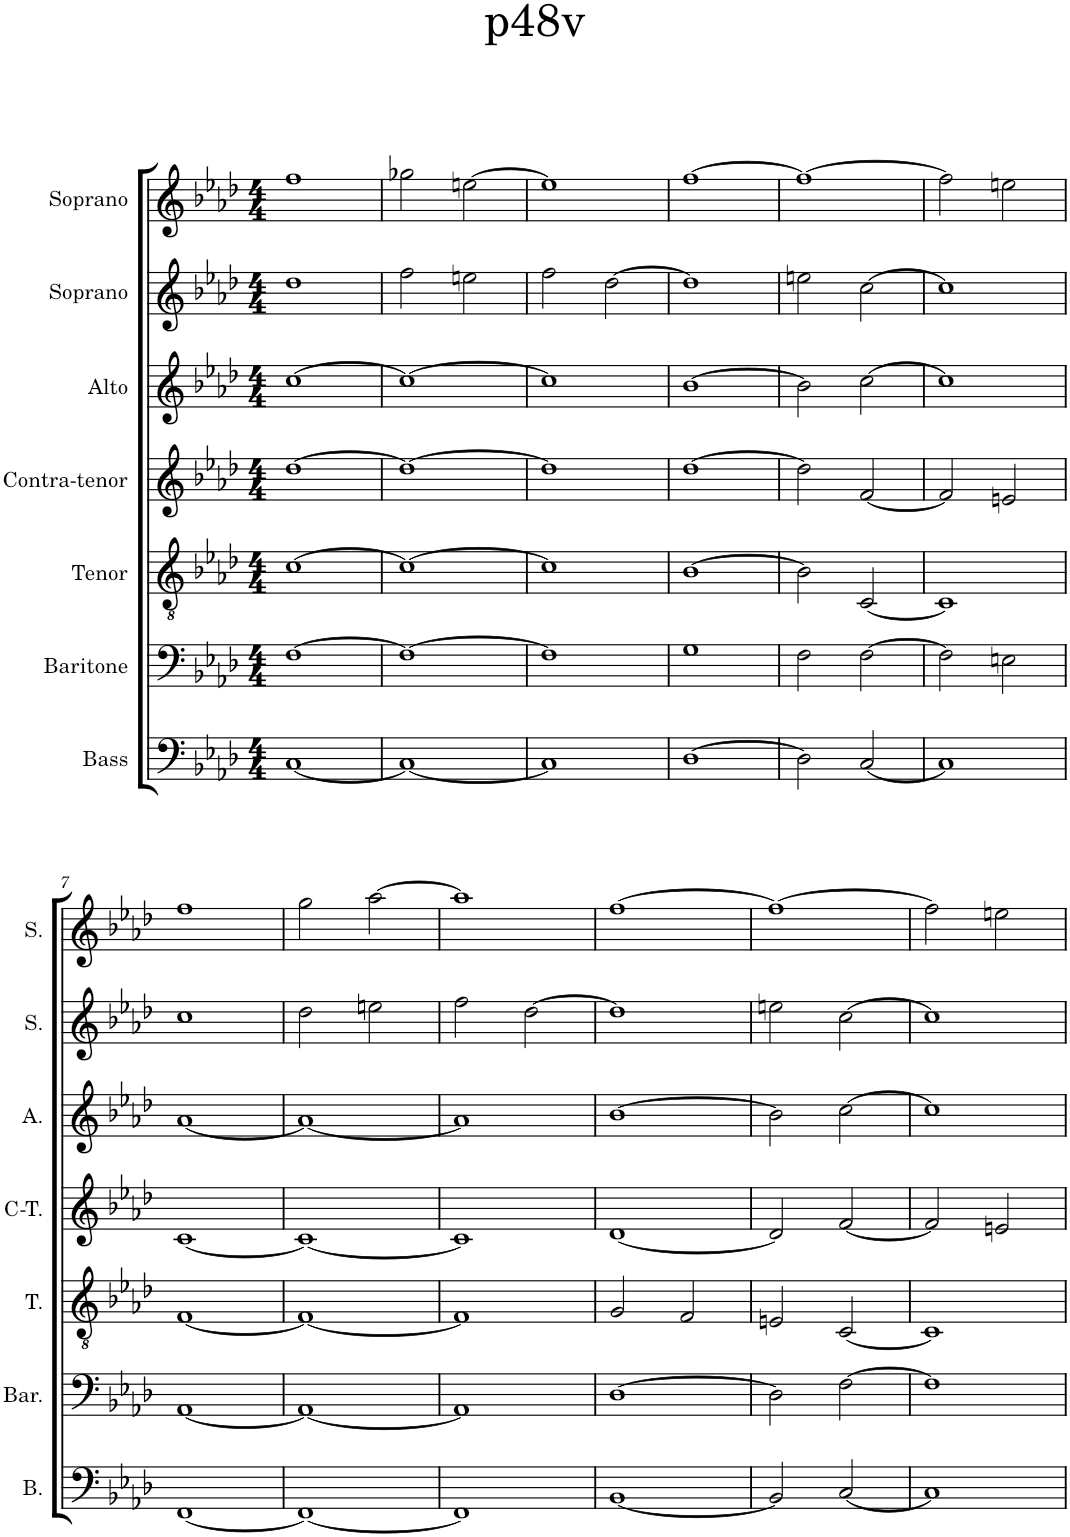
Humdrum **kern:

**kern	**kern	**kern	**kern	**kern	**kern	**kern
*part7	*part6	*part5	*part4	*part3	*part2	*part1
*staff7	*staff6	*staff5	*staff4	*staff3	*staff2	*staff1
*I"Bass	*I"Baritone	*I"Tenor	*I"Contra-tenor	*I"Alto	*I"Soprano	*I"Soprano
*I'B.	*I'Bar.	*I'T.	*I'C-T.	*I'A.	*I'S.	*I'S.
*clefF4	*clefF4	*clefGv2	*clefG2	*clefG2	*clefG2	*clefG2
*k[b-e-a-d-]	*k[b-e-a-d-]	*k[b-e-a-d-]	*k[b-e-a-d-]	*k[b-e-a-d-]	*k[b-e-a-d-]	*k[b-e-a-d-]
*M4/4	*M4/4	*M4/4	*M4/4	*M4/4	*M4/4	*M4/4
=1	=1	=1	=1	=1	=1	=1
[1C	[1F	[1c	[1dd-	[1cc	1dd-	1ff
=2	=2	=2	=2	=2	=2	=2
1C_	1F_	1c_	1dd-_	1cc_	2ff\	2gg-X\
.	.	.	.	.	2een\	[2een\
=3	=3	=3	=3	=3	=3	=3
1C]	1F]	1c]	1dd-]	1cc]	2ff\	1ee]
.	.	.	.	.	[2dd-\	.
=4	=4	=4	=4	=4	=4	=4
[1D-	1G	[1B-	[1dd-	[1b-	1dd-]	[1ff
=5	=5	=5	=5	=5	=5	=5
2D-\]	2F\	2B-\]	2dd-\]	2b-\]	2een\	1ff_
[2C/	[2F\	[2C/	[2f/	[2cc\	[2cc\	.
=6	=6	=6	=6	=6	=6	=6
1C]	2F\]	1C]	2f/]	1cc]	1cc]	2ff\]
.	2En\	.	2en/	.	.	2een\
!!LO:LB:g=z
=7	=7	=7	=7	=7	=7	=7
[1FF	[1AA-	[1F	[1c	[1a-	1cc	1ff
=8	=8	=8	=8	=8	=8	=8
1FF_	1AA-_	1F_	1c_	1a-_	2dd-\	2gg\
.	.	.	.	.	2een\	[2aa-\
=9	=9	=9	=9	=9	=9	=9
1FF]	1AA-]	1F]	1c]	1a-]	2ff\	1aa-]
.	.	.	.	.	[2dd-\	.
=10	=10	=10	=10	=10	=10	=10
[1BB-	[1D-	2G/	[1d-	[1b-	1dd-]	[1ff
.	.	2F/	.	.	.	.
=11	=11	=11	=11	=11	=11	=11
2BB-/]	2D-\]	2En/	2d-/]	2b-\]	2een\	1ff_
[2C/	[2F\	[2C/	[2f/	[2cc\	[2cc\	.
=12	=12	=12	=12	=12	=12	=12
1C]	1F]	1C]	2f/]	1cc]	1cc]	2ff\]
.	.	.	2en/	.	.	2een\
=	=	=	=	=	=	=
*-	*-	*-	*-	*-	*-	*-
